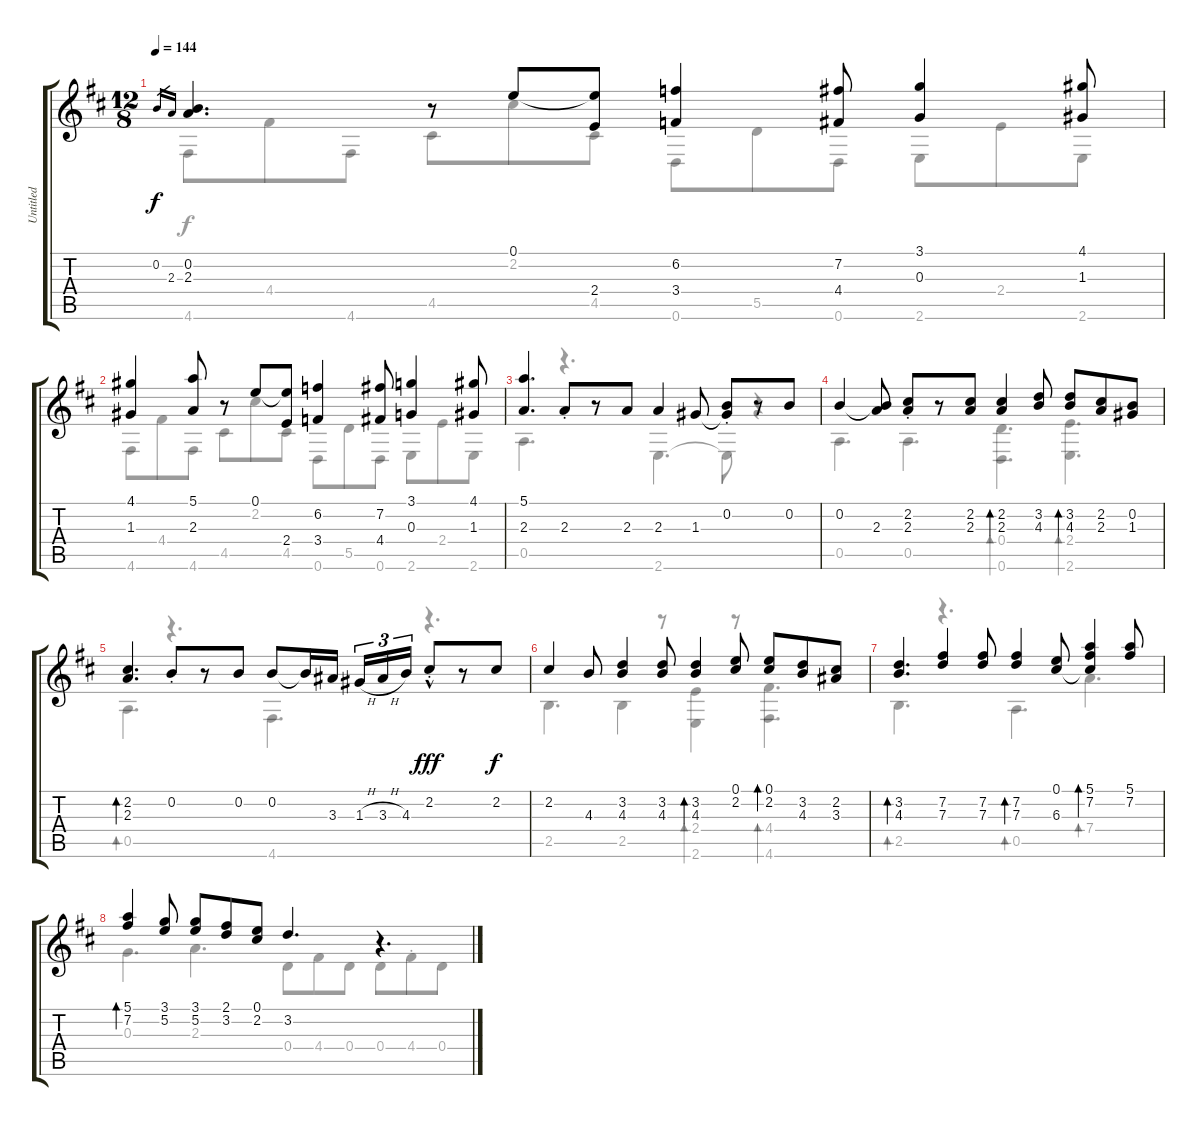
\track ("Untitled" "Untitled") {instrument acousticguitarnylon}
\staff {score tabs}
\tuning (E4 B3 G3 D3 A2 D2) {hide}
\voice
\ts (12 8)
\tempo 144
\clef g2
\ks d
0.2.16{gr dy f} 2.3.16{gr} (0.2 2.3).4{d} r.8 0.1.8 (0.1{t} 2.4).8 (6.2 3.4).4 (7.2 4.4).8 (3.1 0.3).4 (4.1 1.3).8 |
(4.1 1.3).4 (5.1 2.3).8 r.8 0.1.8 (0.1{t} 2.4).8 (6.2 3.4).4 (7.2 4.4).8 (3.1 0.3).4 (4.1 1.3).8 |
(5.1 2.3).4{d} 2.3{st}.8 r.8 2.3.8 2.3.4 1.3.8 (0.2{st} 1.3{t}).8 r.8 0.2.8 |
0.2.4 (0.2{t} 2.3).8 (2.2{st} 2.3{st}).8 r.8 (2.2 2.3).8 (2.2 2.3).4{bd 30} (3.2 4.3).8 (3.2 4.3).8{bd 30} (2.2 2.3).8 (0.2 1.3).8 |
(2.2 2.3).4{d bd 30} 0.2{st}.8 r.8 0.2.8 0.2.8 0.2{t}.16 3.3.16{beam splitsecondary} 1.3{h}.16{tu (3 2)} 3.3{h}.16{tu (3 2)} 4.3.16{tu (3 2)} 2.2{hac st}.8{dy fff} r.8 2.2.8{dy f} |
2.2.4 4.3.8 (3.2 4.3).4 (3.2 4.3).8 (3.2 4.3).4{bd 30} (0.1 2.2).8 (0.1 2.2).8{bd 30} (3.2 4.3).8 (2.2 3.3).8 |
(3.2 4.3).4{d bd 30} (7.2 7.3).4 (7.2 7.3).8 (7.2 7.3).4{bd 30} (0.1 6.3).8 (5.1 7.2 6.3{t}).4{bd 30} (5.1 7.2).8 |
(5.1 7.2).4{bd 30} (3.1 5.2).8 (3.1 5.2).8 (2.1 3.2).8 (0.1 2.2).8 3.2.4{d} r.4{d}
\voice
\clef g2
\ottava regular
\simile none
\ks d
4.6.8{dy f} 4.4.8 4.6.8 4.5.8 2.2.8 4.5.8 0.6.8 5.5.8 0.6.8 2.6.8 2.4.8 2.6.8 |
4.6.8 4.4.8 4.6.8 4.5.8 2.2.8 4.5.8 0.6.8 5.5.8 0.6.8 2.6.8 2.4.8 2.6.8 |
0.5.4{d} r.4{d} 2.6.4{d} 2.6{t}.8 r.4 |
0.5.4{d} 0.5.4{d} (0.4 0.6).4{d bd 30} (2.4 2.6).4{d bd 30} |
0.5.4{d bd 30} r.4{d} 4.6.4{d} r.4{d} |
2.5.4{d} 2.5.4 r.8 (2.4 2.6).4{bd 30} r.8 (4.4 4.6).4{d bd 30} |
2.5.4{d bd 30} r.4{d} 0.5.4{d bd 30} 7.4.4{d bd 30} |
0.3.4{d} 2.3.4{d} 0.4.8 4.4.8 0.4.8 0.4.8 4.4{st}.8 0.4.8
